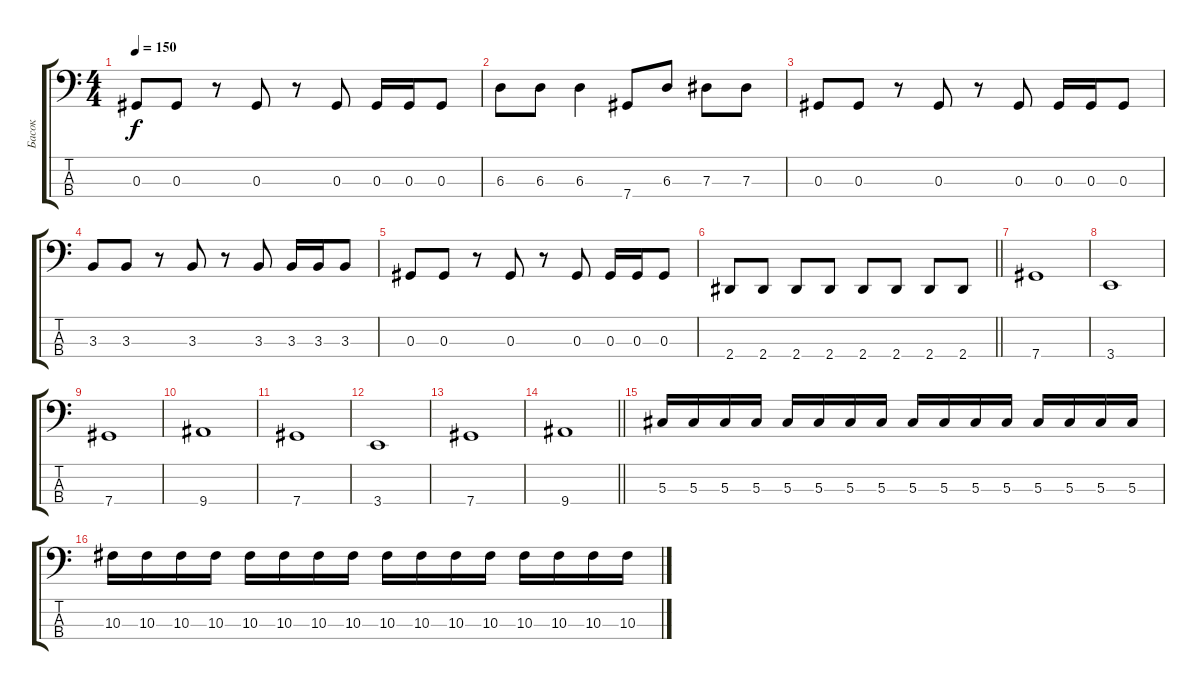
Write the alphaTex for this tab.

\track ("Басок" "Басок") {instrument electricbassfinger}
\staff {score tabs}
\tuning (Gb2 Db2 Ab1 Db1) {hide}
\ts (4 4)
\tempo 150
\clef f4
\ks c
0.3.8{dy f} 0.3.8 r.8 0.3.8 r.8 0.3.8 0.3.16 0.3.16 0.3.8 |
6.3.8 6.3.8 6.3.4 7.4.8 6.3.8 7.3.8 7.3.8 |
0.3.8 0.3.8 r.8 0.3.8 r.8 0.3.8 0.3.16 0.3.16 0.3.8 |
3.3.8 3.3.8 r.8 3.3.8 r.8 3.3.8 3.3.16 3.3.16 3.3.8 |
0.3.8 0.3.8 r.8 0.3.8 r.8 0.3.8 0.3.16 0.3.16 0.3.8 |
\barLineRight lightlight
2.4.8 2.4.8 2.4.8 2.4.8 2.4.8 2.4.8 2.4.8 2.4.8 |
7.4.1 |
3.4.1 |
7.4.1 |
9.4.1 |
7.4.1 |
3.4.1 |
7.4.1 |
\barLineRight lightlight
9.4.1 |
5.3.16 5.3.16 5.3.16 5.3.16 5.3.16 5.3.16 5.3.16 5.3.16 5.3.16 5.3.16 5.3.16 5.3.16 5.3.16 5.3.16 5.3.16 5.3.16 |
10.3.16 10.3.16 10.3.16 10.3.16 10.3.16 10.3.16 10.3.16 10.3.16 10.3.16 10.3.16 10.3.16 10.3.16 10.3.16 10.3.16 10.3.16 10.3.16
